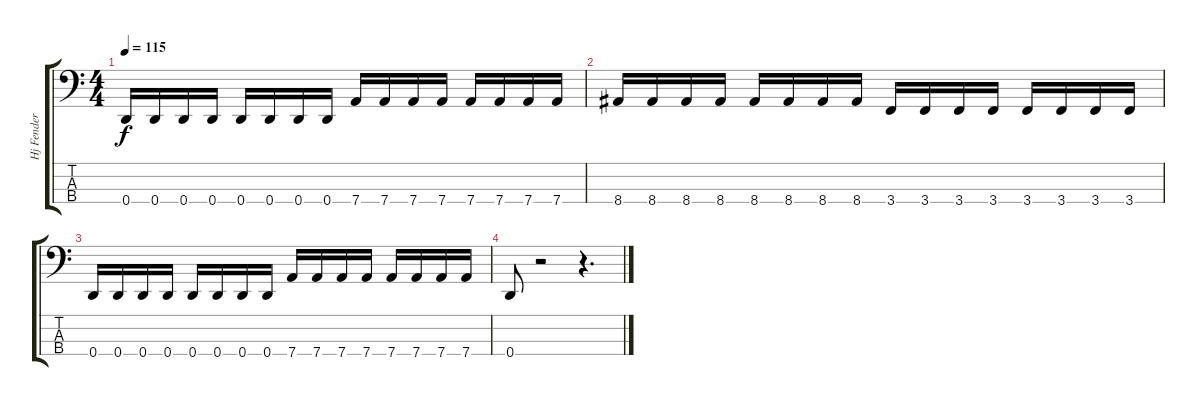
\track ("Hj Fender D-tune" "Hj Fender ") {instrument electricbassfinger}
\staff {score tabs}
\tuning (G2 D2 A1 D1) {hide}
\ts (4 4)
\tempo 115
\clef f4
\ks c
0.4.16{dy f} 0.4.16 0.4.16 0.4.16 0.4.16 0.4.16 0.4.16 0.4.16 7.4.16 7.4.16 7.4.16 7.4.16 7.4.16 7.4.16 7.4.16 7.4.16 |
8.4.16 8.4.16 8.4.16 8.4.16 8.4.16 8.4.16 8.4.16 8.4.16 3.4.16 3.4.16 3.4.16 3.4.16 3.4.16 3.4.16 3.4.16 3.4.16 |
0.4.16 0.4.16 0.4.16 0.4.16 0.4.16 0.4.16 0.4.16 0.4.16 7.4.16 7.4.16 7.4.16 7.4.16 7.4.16 7.4.16 7.4.16 7.4.16 |
0.4.8 r.2 r.4{d}
